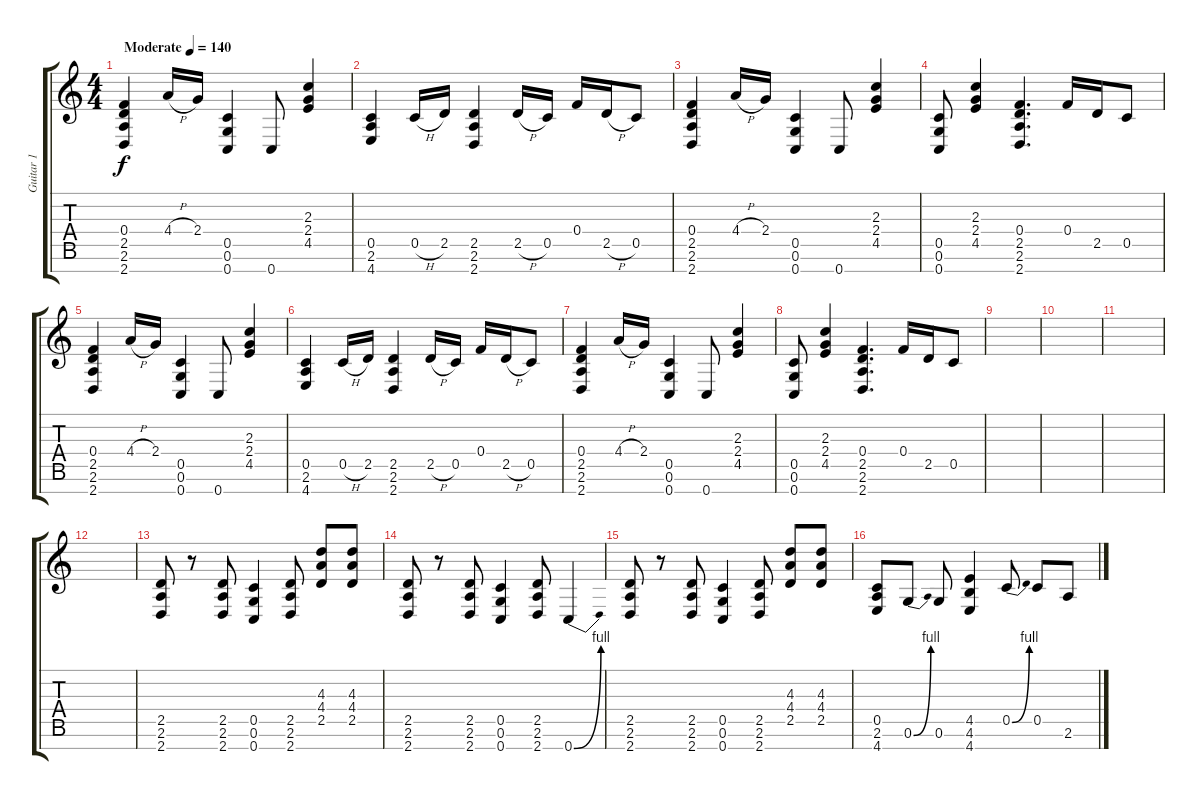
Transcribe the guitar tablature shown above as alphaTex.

\track ("Guitar 1" "Guitar 1") {solo instrument distortionguitar}
\staff {score tabs}
\tuning (G4 Eb4 Bb3 F3 C3 G2 C2) {hide}
\ts (4 4)
\tempo (140 "Moderate")
\clef g2
\ks c
(0.4 2.5 2.6 2.7).4{dy f instrument distortionguitar} 4.4{h}.16 2.4.16 (0.5 0.6 0.7).4 0.7.8 (2.3 2.4 4.5).4 |
(0.5 2.6 4.7).4 0.5{h}.16 2.5.16 (2.5 2.6 2.7).4 2.5{h}.16 0.5.16 0.4.16 2.5{h}.16 0.5.8 |
(0.4 2.5 2.6 2.7).4 4.4{h}.16 2.4.16 (0.5 0.6 0.7).4 0.7.8 (2.3 2.4 4.5).4 |
(0.5 0.6 0.7).8 (2.3 2.4 4.5).4 (0.4 2.5 2.6 2.7).4{d} 0.4.16 2.5.16 0.5.8 |
(0.4 2.5 2.6 2.7).4 4.4{h}.16 2.4.16 (0.5 0.6 0.7).4 0.7.8 (2.3 2.4 4.5).4 |
(0.5 2.6 4.7).4 0.5{h}.16 2.5.16 (2.5 2.6 2.7).4 2.5{h}.16 0.5.16 0.4.16 2.5{h}.16 0.5.8 |
(0.4 2.5 2.6 2.7).4 4.4{h}.16 2.4.16 (0.5 0.6 0.7).4 0.7.8 (2.3 2.4 4.5).4 |
(0.5 0.6 0.7).8 (2.3 2.4 4.5).4 (0.4 2.5 2.6 2.7).4{d} 0.4.16 2.5.16 0.5.8 |
|
|
|
|
(2.5 2.6 2.7).8 r.8 (2.5 2.6 2.7).8 (0.5 0.6 0.7).4 (2.5 2.6 2.7).8 (4.3 4.4 2.5).8 (4.3 4.4 2.5).8 |
(2.5 2.6 2.7).8 r.8 (2.5 2.6 2.7).8 (0.5 0.6 0.7).4 (2.5 2.6 2.7).8 0.7{be (bend 0 0 60 4)}.4 |
(2.5 2.6 2.7).8 r.8 (2.5 2.6 2.7).8 (0.5 0.6 0.7).4 (2.5 2.6 2.7).8 (4.3 4.4 2.5).8 (4.3 4.4 2.5).8 |
(0.5 2.6 4.7).8 0.6{be (bend 0 0 60 4)}.8 0.6.8 (4.5 4.6 4.7).4 0.5{be (bend 0 0 60 4)}.8 0.5.8 2.6.8
